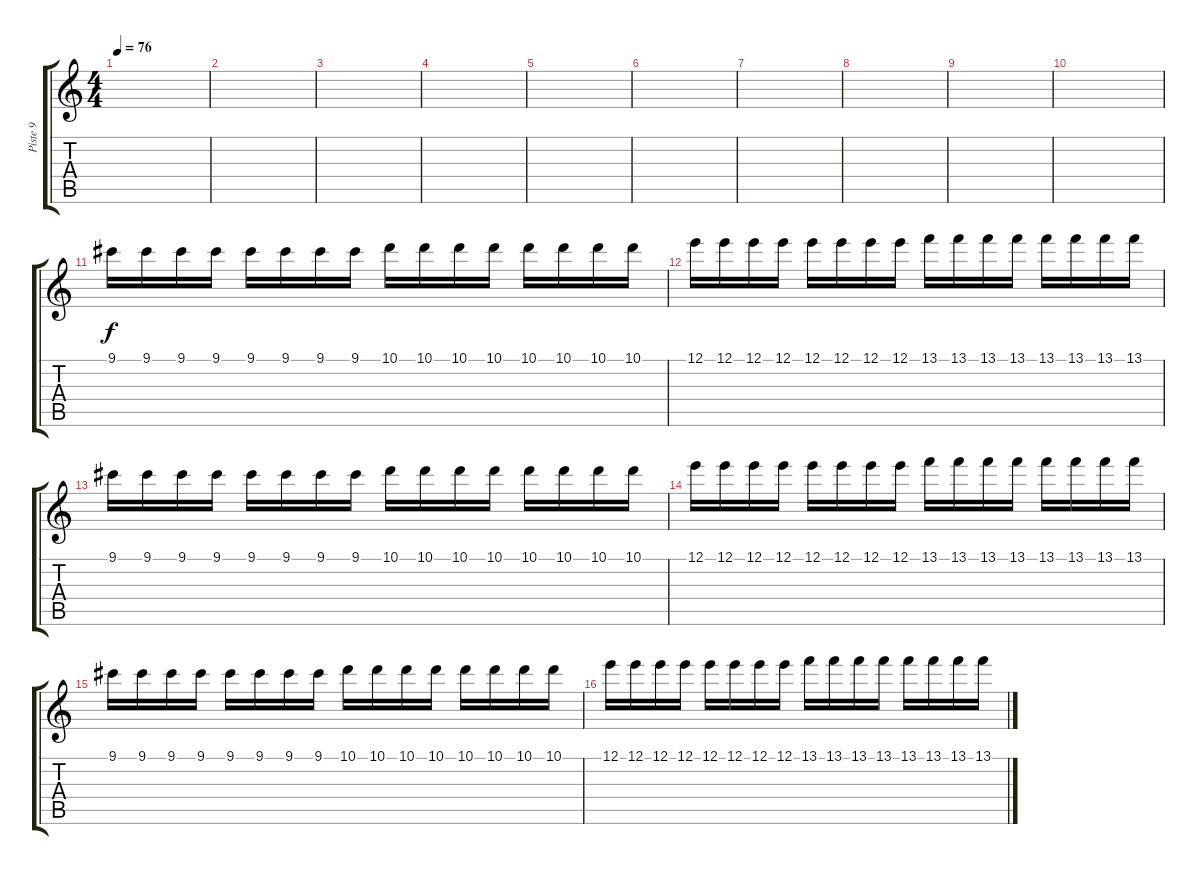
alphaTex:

\track ("Piste 9" "Piste 9") {instrument distortionguitar}
\staff {score tabs}
\tuning (E4 B3 G3 D3 A2 E2) {hide}
\ts (4 4)
\tempo 76
\clef g2
\ks c
|
|
|
|
|
|
|
|
|
|
9.1.16 9.1.16 9.1.16 9.1.16 9.1.16 9.1.16 9.1.16 9.1.16 10.1.16 10.1.16 10.1.16 10.1.16 10.1.16 10.1.16 10.1.16 10.1.16 |
12.1.16 12.1.16 12.1.16 12.1.16 12.1.16 12.1.16 12.1.16 12.1.16 13.1.16 13.1.16 13.1.16 13.1.16 13.1.16 13.1.16 13.1.16 13.1.16 |
9.1.16 9.1.16 9.1.16 9.1.16 9.1.16 9.1.16 9.1.16 9.1.16 10.1.16 10.1.16 10.1.16 10.1.16 10.1.16 10.1.16 10.1.16 10.1.16 |
12.1.16 12.1.16 12.1.16 12.1.16 12.1.16 12.1.16 12.1.16 12.1.16 13.1.16 13.1.16 13.1.16 13.1.16 13.1.16 13.1.16 13.1.16 13.1.16 |
9.1.16 9.1.16 9.1.16 9.1.16 9.1.16 9.1.16 9.1.16 9.1.16 10.1.16 10.1.16 10.1.16 10.1.16 10.1.16 10.1.16 10.1.16 10.1.16 |
12.1.16 12.1.16 12.1.16 12.1.16 12.1.16 12.1.16 12.1.16 12.1.16 13.1.16 13.1.16 13.1.16 13.1.16 13.1.16 13.1.16 13.1.16 13.1.16
